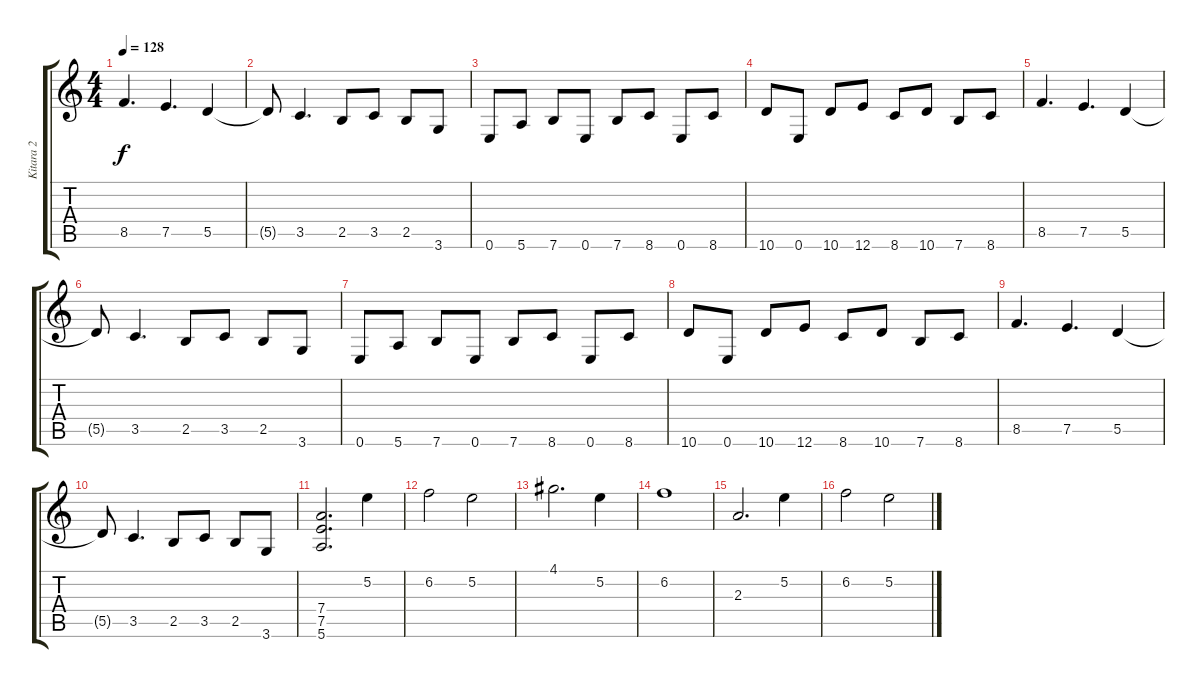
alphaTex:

\track ("Kitara 2" "Kitara 2") {instrument distortionguitar}
\staff {score tabs}
\tuning (E4 B3 G3 D3 A2 E2) {hide}
\ts (4 4)
\tempo 128
\clef g2
\ks aminor
8.5.4{d dy f} 7.5.4{d} 5.5.4 |
5.5{t}.8 3.5.4{d} 2.5.8 3.5.8 2.5.8 3.6.8 |
0.6.8 5.6.8 7.6.8 0.6.8 7.6.8 8.6.8 0.6.8 8.6.8 |
10.6.8 0.6.8 10.6.8 12.6.8 8.6.8 10.6.8 7.6.8 8.6.8 |
8.5.4{d} 7.5.4{d} 5.5.4 |
5.5{t}.8 3.5.4{d} 2.5.8 3.5.8 2.5.8 3.6.8 |
0.6.8 5.6.8 7.6.8 0.6.8 7.6.8 8.6.8 0.6.8 8.6.8 |
10.6.8 0.6.8 10.6.8 12.6.8 8.6.8 10.6.8 7.6.8 8.6.8 |
8.5.4{d} 7.5.4{d} 5.5.4 |
5.5{t}.8 3.5.4{d} 2.5.8 3.5.8 2.5.8 3.6.8 |
(7.4 7.5 5.6).2{d volume 0} 5.2.4{volume 13 instrument choiraahs} |
6.2.2{volume 10} 5.2.2 |
4.1.2{d} 5.2.4 |
6.2.1 |
2.3.2{d} 5.2.4 |
6.2.2 5.2.2
